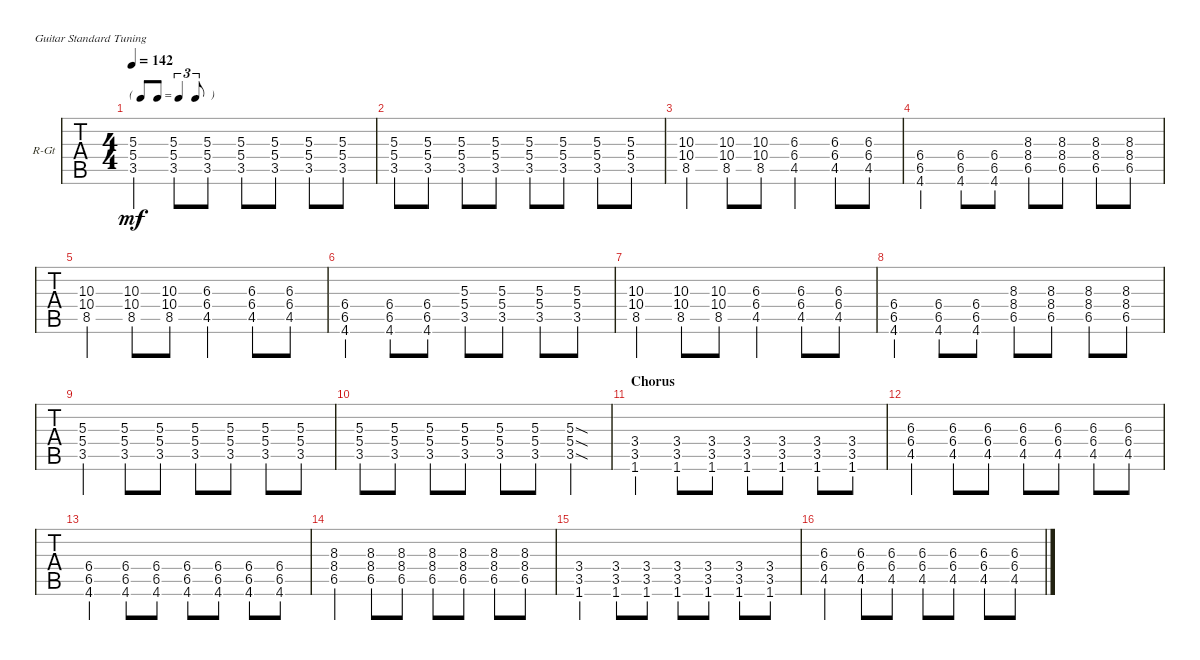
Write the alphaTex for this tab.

\defaultSystemsLayout 4
\bracketExtendMode groupsimilarinstruments
\firstSystemTrackNameOrientation horizontal
\otherSystemsTrackNameOrientation horizontal
\track ("Rythm Guitar (Billi Joe)" "R-Gt") {instrument distortionguitar}
\staff {tabs}
\tuning (E4 B3 G3 D3 A2 E2)
\ts (4 4)
\tf triplet8th
\tempo 142
\clef g2
\ks c
(5.4 5.3 3.5).4{dy mf} (5.4 5.3 3.5).8 (5.4 5.3 3.5).8 (5.4 5.3 3.5).8 (5.4 5.3 3.5).8 (5.4 5.3 3.5).8 (5.4 5.3 3.5).8 |
(5.4 5.3 3.5).8 (5.4 5.3 3.5).8 (5.4 5.3 3.5).8 (5.4 5.3 3.5).8 (5.4 5.3 3.5).8 (5.4 5.3 3.5).8 (5.4 5.3 3.5).8 (5.4 5.3 3.5).8 |
(10.4 10.3 8.5).4 (10.4 10.3 8.5).8 (10.4 10.3 8.5).8 (6.4 6.3 4.5).4 (6.4 6.3 4.5).8 (6.4 6.3 4.5).8 |
(6.4 4.6 6.5).4 (6.4 6.5 4.6).8 (6.4 6.5 4.6).8 (8.4 8.3 6.5).8 (8.4 8.3 6.5).8 (8.4 8.3 6.5).8 (8.4 8.3 6.5).8 |
(10.4 10.3 8.5).4 (10.4 10.3 8.5).8 (10.4 10.3 8.5).8 (6.4 6.3 4.5).4 (6.4 6.3 4.5).8 (6.4 6.3 4.5).8 |
(6.4 4.6 6.5).4 (6.4 6.5 4.6).8 (6.4 6.5 4.6).8 (5.4 5.3 3.5).8 (5.4 5.3 3.5).8 (5.4 5.3 3.5).8 (5.4 5.3 3.5).8 |
(10.4 10.3 8.5).4 (10.4 10.3 8.5).8 (10.4 10.3 8.5).8 (6.4 6.3 4.5).4 (6.4 6.3 4.5).8 (6.4 6.3 4.5).8 |
(6.4 4.6 6.5).4 (6.4 6.5 4.6).8 (6.4 6.5 4.6).8 (8.4 8.3 6.5).8 (8.4 8.3 6.5).8 (8.4 8.3 6.5).8 (8.4 8.3 6.5).8 |
(5.4 5.3 3.5).4 (5.4 5.3 3.5).8 (5.4 5.3 3.5).8 (5.4 5.3 3.5).8 (5.4 5.3 3.5).8 (5.4 5.3 3.5).8 (5.4 5.3 3.5).8 |
(5.4 5.3 3.5).8 (5.4 5.3 3.5).8 (5.4 5.3 3.5).8 (5.4 5.3 3.5).8 (5.4 5.3 3.5).8 (5.4 5.3 3.5).8 (5.4{sod} 5.3{sod} 3.5{sod}).4 |
\section ("" "Chorus")
(3.4 3.5 1.6).4 (3.4 3.5 1.6).8 (3.4 3.5 1.6).8 (3.4 3.5 1.6).8 (3.4 3.5 1.6).8 (3.4 3.5 1.6).8 (3.4 3.5 1.6).8 |
(6.4 6.3 4.5).4 (6.4 6.3 4.5).8 (6.4 6.3 4.5).8 (6.4 6.3 4.5).8 (6.4 6.3 4.5).8 (6.4 6.3 4.5).8 (6.4 6.3 4.5).8 |
(6.4 4.6 6.5).4 (6.4 6.5 4.6).8 (6.4 6.5 4.6).8 (6.4 6.5 4.6).8 (6.4 6.5 4.6).8 (6.4 6.5 4.6).8 (6.4 6.5 4.6).8 |
(8.4 8.3 6.5).4 (8.4 8.3 6.5).8 (8.4 8.3 6.5).8 (8.4 8.3 6.5).8 (8.4 8.3 6.5).8 (8.4 8.3 6.5).8 (8.4 8.3 6.5).8 |
(3.4 3.5 1.6).4 (3.4 3.5 1.6).8 (3.4 3.5 1.6).8 (3.4 3.5 1.6).8 (3.4 3.5 1.6).8 (3.4 3.5 1.6).8 (3.4 3.5 1.6).8 |
(6.4 6.3 4.5).4 (6.4 6.3 4.5).8 (6.4 6.3 4.5).8 (6.4 6.3 4.5).8 (6.4 6.3 4.5).8 (6.4 6.3 4.5).8 (6.4 6.3 4.5).8
